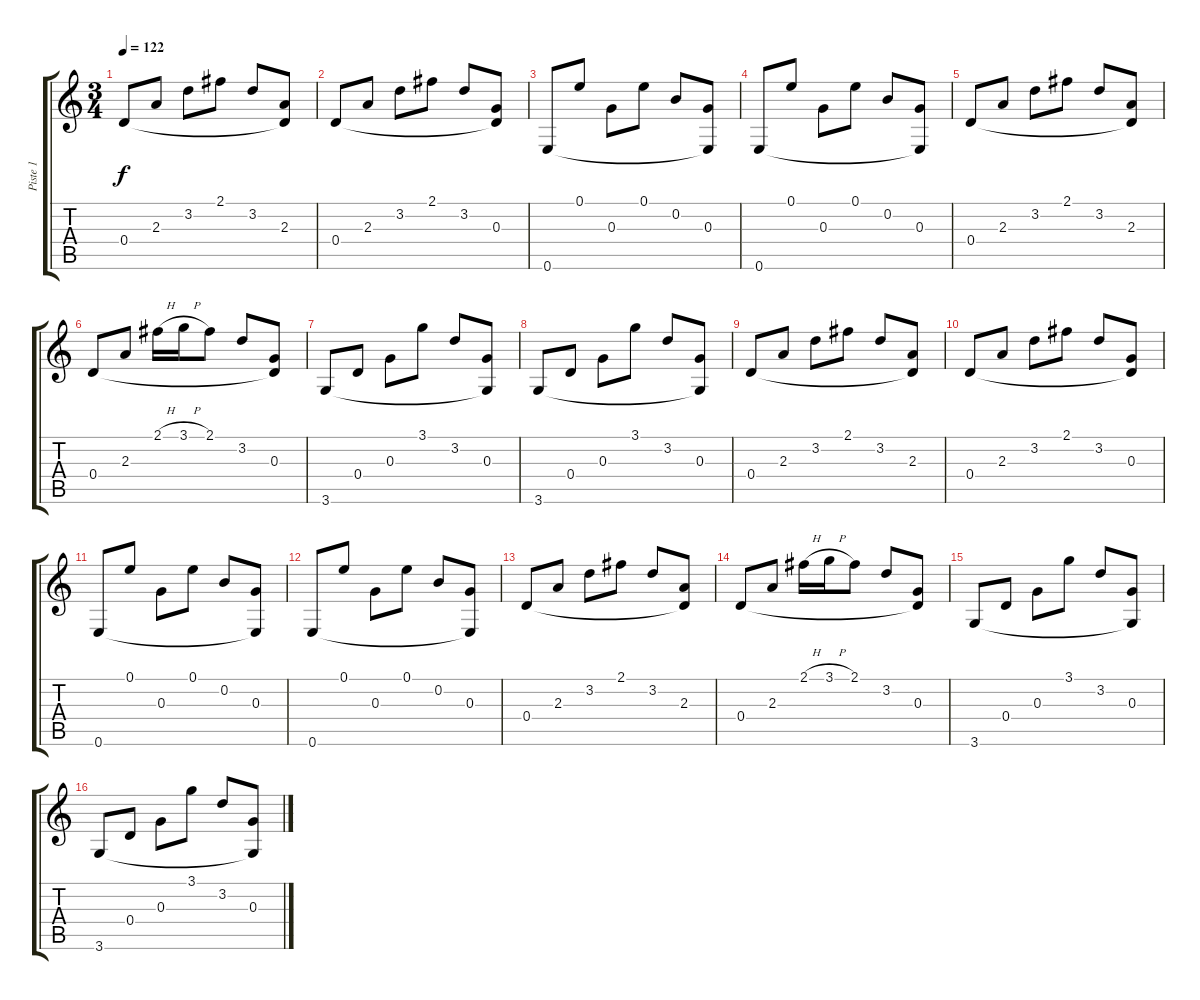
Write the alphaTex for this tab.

\track ("Piste 1" "Piste 1") {instrument acousticguitarsteel}
\staff {score tabs}
\tuning (E4 B3 G3 D3 A2 E2) {hide}
\ts (3 4)
\tempo 122
\clef g2
\ks c
0.4.8{dy f instrument acousticguitarsteel} 2.3.8 3.2.8 2.1.8 3.2.8 (2.3 0.4{t}).8 |
0.4.8 2.3.8 3.2.8 2.1.8 3.2.8 (0.3 0.4{t}).8 |
0.6.8 0.1.8 0.3.8 0.1.8 0.2.8 (0.3 0.6{t}).8 |
0.6.8 0.1.8 0.3.8 0.1.8 0.2.8 (0.3 0.6{t}).8 |
0.4.8 2.3.8 3.2.8 2.1.8 3.2.8 (2.3 0.4{t}).8 |
0.4.8 2.3.8 2.1{h}.16 3.1{h}.16 2.1.8 3.2.8 (0.3 0.4{t}).8 |
3.6.8 0.4.8 0.3.8 3.1.8 3.2.8 (0.3 3.6{t}).8 |
3.6.8 0.4.8 0.3.8 3.1.8 3.2.8 (0.3 3.6{t}).8 |
0.4.8 2.3.8 3.2.8 2.1.8 3.2.8 (2.3 0.4{t}).8 |
0.4.8 2.3.8 3.2.8 2.1.8 3.2.8 (0.3 0.4{t}).8 |
0.6.8 0.1.8 0.3.8 0.1.8 0.2.8 (0.3 0.6{t}).8 |
0.6.8 0.1.8 0.3.8 0.1.8 0.2.8 (0.3 0.6{t}).8 |
0.4.8 2.3.8 3.2.8 2.1.8 3.2.8 (2.3 0.4{t}).8 |
0.4.8 2.3.8 2.1{h}.16 3.1{h}.16 2.1.8 3.2.8 (0.3 0.4{t}).8 |
3.6.8 0.4.8 0.3.8 3.1.8 3.2.8 (0.3 3.6{t}).8 |
3.6.8 0.4.8 0.3.8 3.1.8 3.2.8 (0.3 3.6{t}).8
